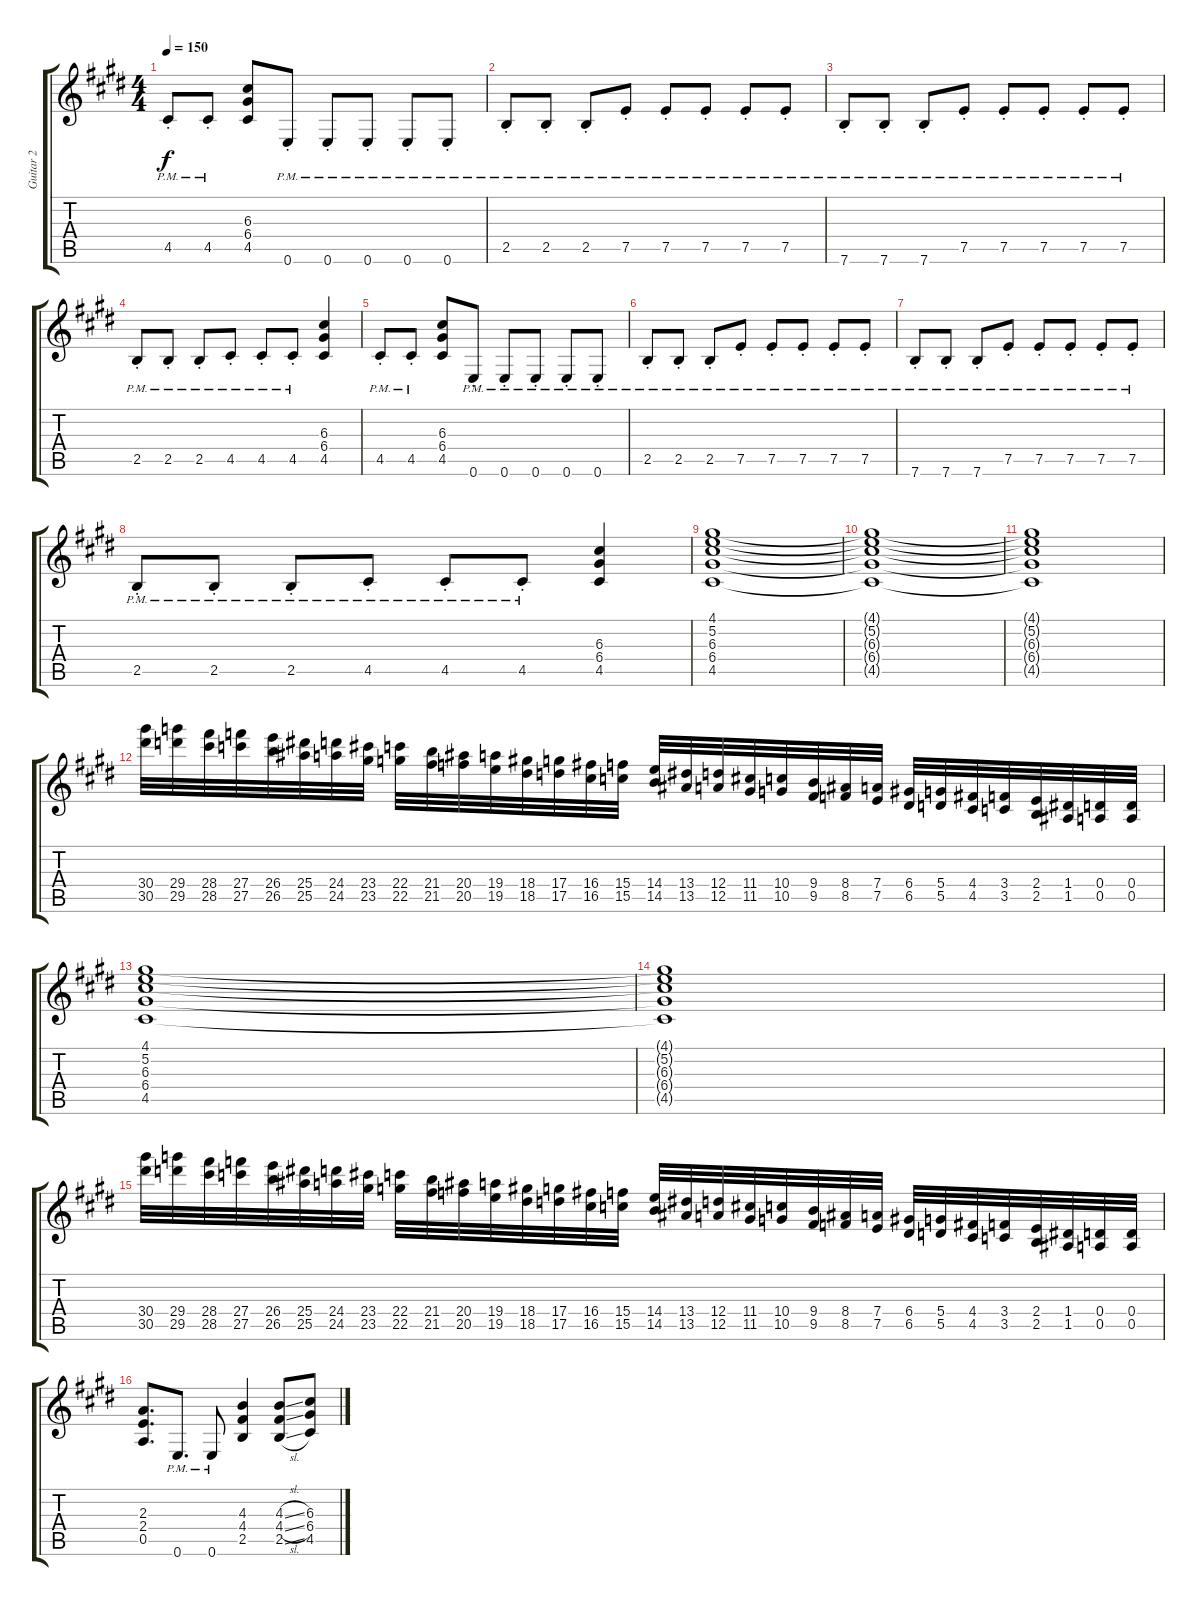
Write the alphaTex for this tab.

\track ("Guitar 2" "Guitar 2") {instrument overdrivenguitar}
\staff {score tabs}
\tuning (E4 B3 G3 D3 A2 E2) {hide}
\ts (4 4)
\tempo 150
\clef g2
\ks e
4.5{pm st}.8{dy f} 4.5{pm st}.8 (6.3 6.4 4.5).8 0.6{pm st}.8 0.6{pm st}.8 0.6{pm st}.8 0.6{pm st}.8 0.6{pm st}.8 |
2.5{pm st}.8 2.5{pm st}.8 2.5{pm st}.8 7.5{pm st}.8 7.5{pm st}.8 7.5{pm st}.8 7.5{pm st}.8 7.5{pm st}.8 |
7.6{pm st}.8 7.6{pm st}.8 7.6{pm st}.8 7.5{pm st}.8 7.5{pm st}.8 7.5{pm st}.8 7.5{pm st}.8 7.5{pm st}.8 |
2.5{pm st}.8 2.5{pm st}.8 2.5{pm st}.8 4.5{pm st}.8 4.5{pm st}.8 4.5{pm st}.8 (6.3 6.4 4.5).4 |
4.5{pm st}.8 4.5{pm st}.8 (6.3 6.4 4.5).8 0.6{pm st}.8 0.6{pm st}.8 0.6{pm st}.8 0.6{pm st}.8 0.6{pm st}.8 |
2.5{pm st}.8 2.5{pm st}.8 2.5{pm st}.8 7.5{pm st}.8 7.5{pm st}.8 7.5{pm st}.8 7.5{pm st}.8 7.5{pm st}.8 |
7.6{pm st}.8 7.6{pm st}.8 7.6{pm st}.8 7.5{pm st}.8 7.5{pm st}.8 7.5{pm st}.8 7.5{pm st}.8 7.5{pm st}.8 |
2.5{pm st}.8 2.5{pm st}.8 2.5{pm st}.8 4.5{pm st}.8 4.5{pm st}.8 4.5{pm st}.8 (6.3 6.4 4.5).4 |
(4.1 5.2 6.3 6.4 4.5).1 |
(4.1{t} 5.2{t} 6.3{t} 6.4{t} 4.5{t}).1 |
(4.1{t} 5.2{t} 6.3{t} 6.4{t} 4.5{t}).1 |
(30.4 30.5).32 (29.4 29.5).32 (28.4 28.5).32 (27.4 27.5).32 (26.4 26.5).32 (25.4 25.5).32 (24.4 24.5).32 (23.4 23.5).32 (22.4 22.5).32 (21.4 21.5).32 (20.4 20.5).32 (19.4 19.5).32 (18.4 18.5).32 (17.4 17.5).32 (16.4 16.5).32 (15.4 15.5).32 (14.4 14.5).32 (13.4 13.5).32 (12.4 12.5).32 (11.4 11.5).32 (10.4 10.5).32 (9.4 9.5).32 (8.4 8.5).32 (7.4 7.5).32 (6.4 6.5).32 (5.4 5.5).32 (4.4 4.5).32 (3.4 3.5).32 (2.4 2.5).32 (1.4 1.5).32 (0.4 0.5).32 (0.4 0.5).32 |
(4.1 5.2 6.3 6.4 4.5).1 |
(4.1{t} 5.2{t} 6.3{t} 6.4{t} 4.5{t}).1 |
(30.4 30.5).32 (29.4 29.5).32 (28.4 28.5).32 (27.4 27.5).32 (26.4 26.5).32 (25.4 25.5).32 (24.4 24.5).32 (23.4 23.5).32 (22.4 22.5).32 (21.4 21.5).32 (20.4 20.5).32 (19.4 19.5).32 (18.4 18.5).32 (17.4 17.5).32 (16.4 16.5).32 (15.4 15.5).32 (14.4 14.5).32 (13.4 13.5).32 (12.4 12.5).32 (11.4 11.5).32 (10.4 10.5).32 (9.4 9.5).32 (8.4 8.5).32 (7.4 7.5).32 (6.4 6.5).32 (5.4 5.5).32 (4.4 4.5).32 (3.4 3.5).32 (2.4 2.5).32 (1.4 1.5).32 (0.4 0.5).32 (0.4 0.5).32 |
(2.3 2.4 0.5).8{d} 0.6{pm}.8{d} 0.6{pm}.8 (4.3 4.4 2.5).4 (4.3{sl} 4.4{sl} 2.5{sl}).8 (6.3 6.4 4.5).8
